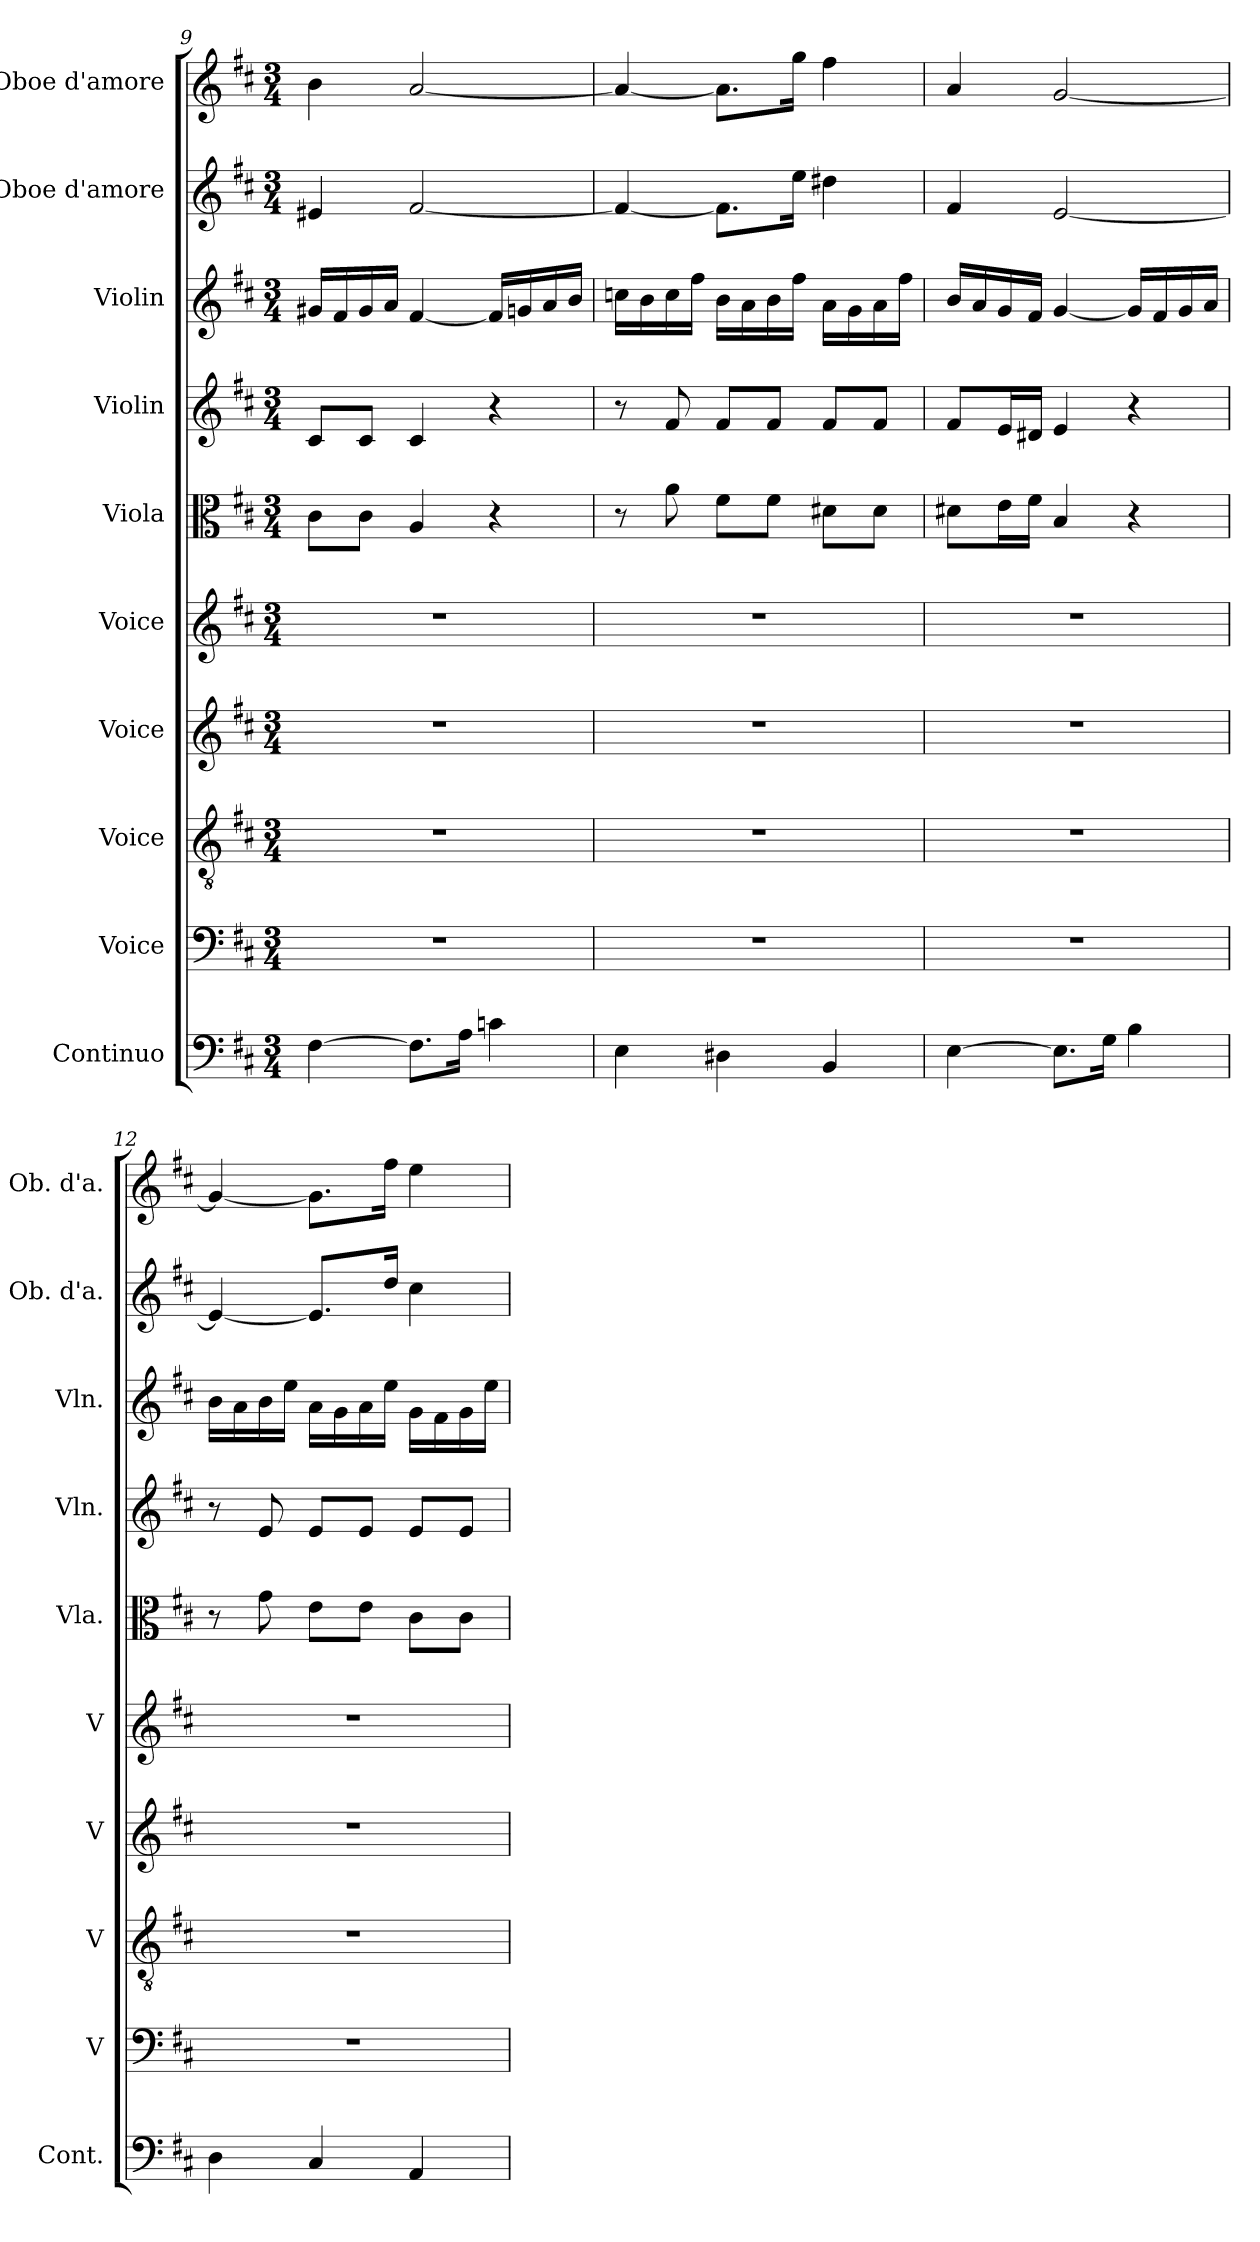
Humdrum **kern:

**kern	**kern	**kern	**kern	**kern	**kern	**kern	**kern	**kern	**kern
*part10	*part9	*part8	*part7	*part6	*part5	*part4	*part3	*part2	*part1
*staff10	*staff9	*staff8	*staff7	*staff6	*staff5	*staff4	*staff3	*staff2	*staff1
*I"Continuo	*I"Voice	*I"Voice	*I"Voice	*I"Voice	*I"Viola	*I"Violin	*I"Violin	*I"Oboe d'amore	*I"Oboe d'amore
*I'Cont.	*I'V	*I'V	*I'V	*I'V	*I'Vla.	*I'Vln.	*I'Vln.	*I'Ob. d'a.	*I'Ob. d'a.
*clefF4	*clefF4	*clefGv2	*clefG2	*clefG2	*clefC3	*clefG2	*clefG2	*clefG2	*clefG2
*k[f#c#]	*k[f#c#]	*k[f#c#]	*k[f#c#]	*k[f#c#]	*k[f#c#]	*k[f#c#]	*k[f#c#]	*k[f#c#]	*k[f#c#]
*M3/4	*M3/4	*M3/4	*M3/4	*M3/4	*M3/4	*M3/4	*M3/4	*M3/4	*M3/4
=9	=9	=9	=9	=9	=9	=9	=9	=9	=9
[4F#	2.r	2.r	2.r	2.r	8c#L	8c#L	16g#XLL	4e#X	4b
.	.	.	.	.	.	.	16f#	.	.
.	.	.	.	.	8c#J	8c#J	16g#	.	.
.	.	.	.	.	.	.	16aJJ	.	.
8.F#L]	.	.	.	.	4A	4c#	[4f#	[2f#	[2a
16AJk	.	.	.	.	.	.	.	.	.
4cn	.	.	.	.	4r	4r	16f#LL]	.	.
.	.	.	.	.	.	.	16gn	.	.
.	.	.	.	.	.	.	16a	.	.
.	.	.	.	.	.	.	16bJJ	.	.
=10	=10	=10	=10	=10	=10	=10	=10	=10	=10
4E	2.r	2.r	2.r	2.r	8r	8r	16ccnLL	4f#_	4a_
.	.	.	.	.	.	.	16b	.	.
.	.	.	.	.	8a	8f#	16cc	.	.
.	.	.	.	.	.	.	16ff#JJ	.	.
4D#X	.	.	.	.	8f#L	8f#L	16bLL	8.f#L]	8.aL]
.	.	.	.	.	.	.	16a	.	.
.	.	.	.	.	8f#J	8f#J	16b	.	.
.	.	.	.	.	.	.	16ff#JJ	16eeJk	16ggJk
4BB	.	.	.	.	8d#XL	8f#L	16aLL	4dd#X	4ff#
.	.	.	.	.	.	.	16g	.	.
.	.	.	.	.	8d#J	8f#J	16a	.	.
.	.	.	.	.	.	.	16ff#JJ	.	.
=11	=11	=11	=11	=11	=11	=11	=11	=11	=11
[4E	2.r	2.r	2.r	2.r	8d#XL	8f#L	16bLL	4f#	4a
.	.	.	.	.	.	.	16a	.	.
.	.	.	.	.	16eL	16eL	16g	.	.
.	.	.	.	.	16f#JJ	16d#XJJ	16f#JJ	.	.
8.EL]	.	.	.	.	4B	4e	[4g	[2e	[2g
16GJk	.	.	.	.	.	.	.	.	.
4B	.	.	.	.	4r	4r	16gLL]	.	.
.	.	.	.	.	.	.	16f#	.	.
.	.	.	.	.	.	.	16g	.	.
.	.	.	.	.	.	.	16aJJ	.	.
=12	=12	=12	=12	=12	=12	=12	=12	=12	=12
4D	2.r	2.r	2.r	2.r	8r	8r	16bLL	4e_	4g_
.	.	.	.	.	.	.	16a	.	.
.	.	.	.	.	8g	8e	16b	.	.
.	.	.	.	.	.	.	16eeJJ	.	.
4C#	.	.	.	.	8eL	8eL	16aLL	8.eL]	8.gL]
.	.	.	.	.	.	.	16g	.	.
.	.	.	.	.	8eJ	8eJ	16a	.	.
.	.	.	.	.	.	.	16eeJJ	16ddJk	16ff#Jk
4AA	.	.	.	.	8c#L	8eL	16gLL	4cc#	4ee
.	.	.	.	.	.	.	16f#	.	.
.	.	.	.	.	8c#J	8eJ	16g	.	.
.	.	.	.	.	.	.	16eeJJ	.	.
=	=	=	=	=	=	=	=	=	=
*-	*-	*-	*-	*-	*-	*-	*-	*-	*-
